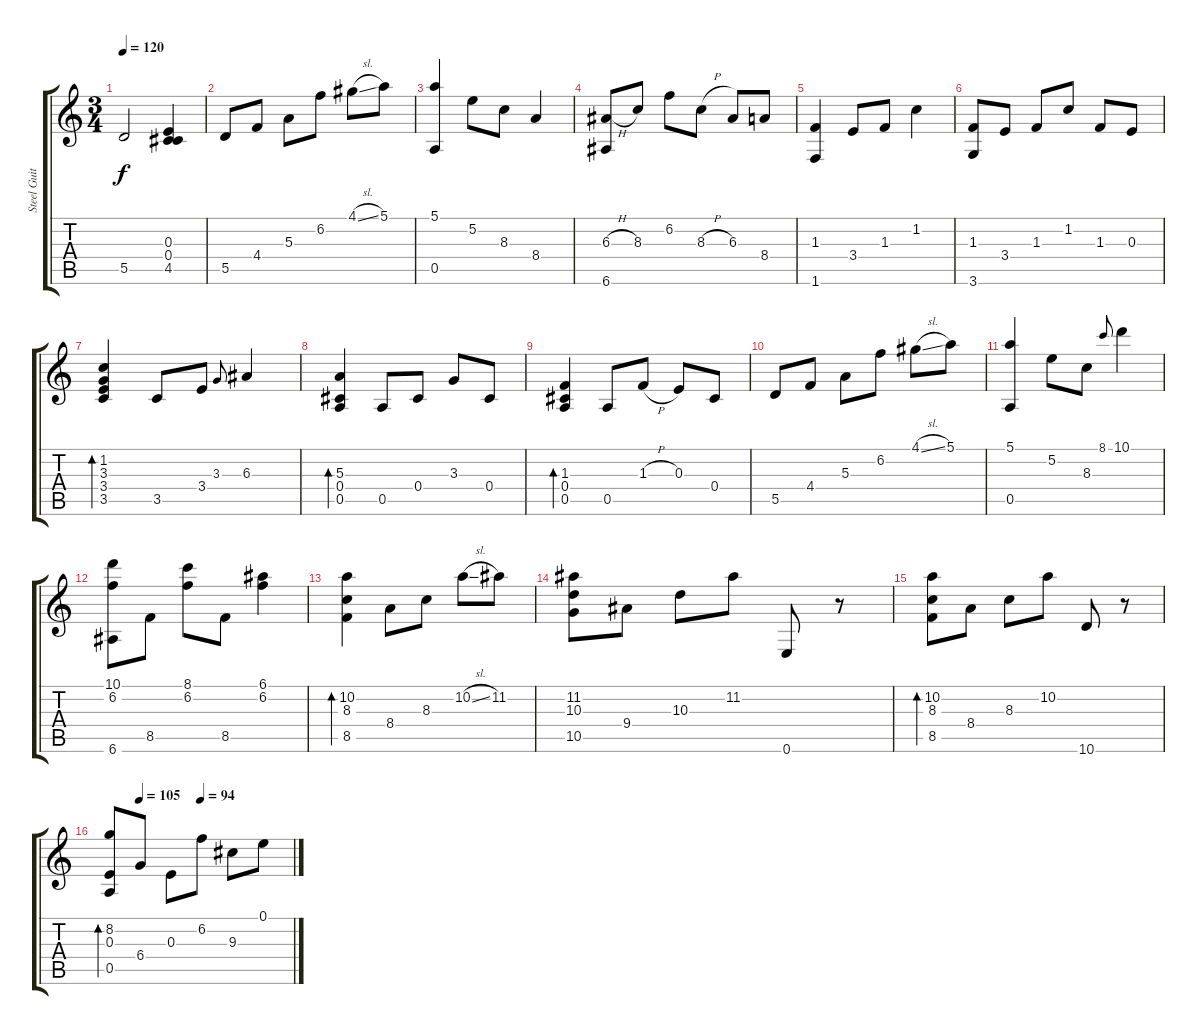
\track ("Steel Guitar" "Steel Guit") {instrument acousticguitarsteel}
\staff {score tabs}
\tuning (E4 B3 E3 Db3 A2 E2) {hide}
\ts (3 4)
\tempo 120
\clef g2
\ks c
5.5.2{dy f} (0.3 0.4 4.5).4 |
5.5.8 4.4.8 5.3.8 6.2.8 4.1{sl}.8 5.1.8 |
(5.1 0.5).4 5.2.8 8.3.8 8.4.4 |
(6.3{h} 6.6).8 8.3.8 6.2.8 8.3{h}.8 6.3.8 8.4.8 |
(1.3 1.6).4 3.4.8 1.3.8 1.2.4 |
(1.3 3.6).8 3.4.8 1.3.8 1.2.8 1.3.8 0.3.8 |
(1.2 3.3 3.4 3.5).4{bd 60} 3.5.8 3.4.8 3.3.8{gr onbeat} 6.3.4 |
(5.3 0.4 0.5).4{bd 60} 0.5.8 0.4.8 3.3.8 0.4.8 |
(1.3 0.4 0.5).4{bd 60} 0.5.8 1.3{h}.8 0.3.8 0.4.8 |
5.5.8 4.4.8 5.3.8 6.2.8 4.1{sl}.8 5.1.8 |
(5.1 0.5).4 5.2.8 8.3.8 8.1.8{gr onbeat} 10.1.4 |
(10.1 6.2 6.6).8 8.5.8 (8.1 6.2).8 8.5.8 (6.1 6.2).4 |
(10.2 8.3 8.5).4{bd 60} 8.4.8 8.3.8 10.2{sl}.8 11.2.8 |
(11.2 10.3 10.5).8 9.4.8 10.3.8 11.2.8 0.6.8 r.8 |
(10.2 8.3 8.5).8{bd 60} 8.4.8 8.3.8 10.2.8 10.6.8 r.8 |
\tempo (105 0.16666666666666666)
\tempo (94 0.5)
(8.2 0.3 0.5).8{bd 60} 6.4.8 0.3.8 6.2.8 9.3.8 0.1.8
